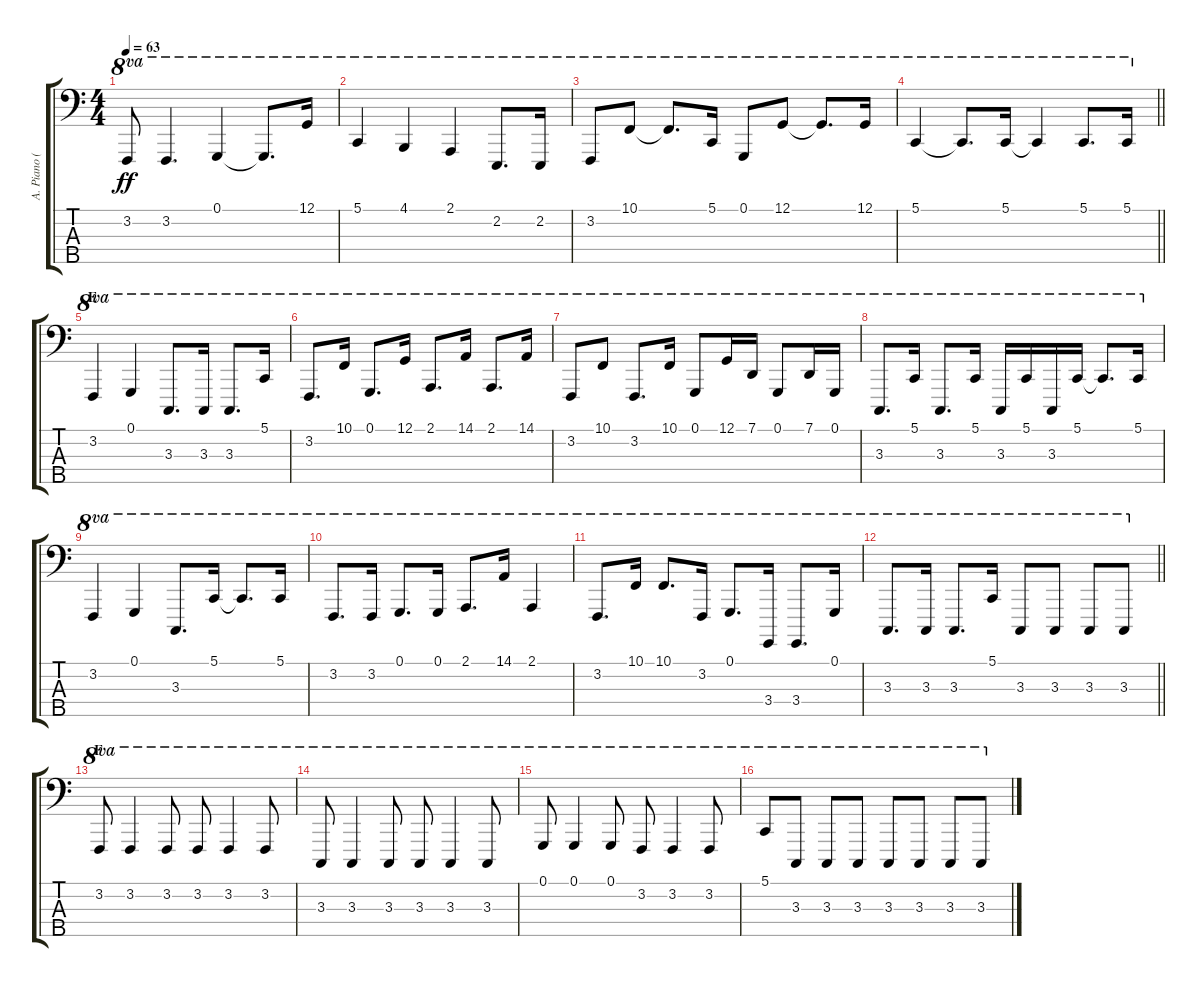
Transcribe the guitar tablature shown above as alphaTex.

\track ("A. Piano (Left Hand)" "A. Piano (") {instrument acousticgrandpiano}
\staff {score tabs}
\tuning (G2 D2 A1 E1 B0) {hide}
\ts (4 4)
\tempo 63
\clef f4
\ks c
3.2.8{ot 8va dy ff} 3.2.4{d ot 8va} 0.1.4{ot 8va} 0.1{t}.8{d ot 8va} 12.1.16{ot 8va} |
5.1.4{ot 8va} 4.1.4{ot 8va} 2.1.4{ot 8va} 2.2.8{d ot 8va} 2.2.16{ot 8va} |
3.2.8{ot 8va} 10.1.8{ot 8va} 10.1{t}.8{d ot 8va} 5.1.16{ot 8va} 0.1.8{ot 8va} 12.1.8{ot 8va} 12.1{t}.8{d ot 8va} 12.1.16{ot 8va} |
\barLineRight lightlight
5.1.4{ot 8va} 5.1{t}.8{d ot 8va} 5.1.16{ot 8va} 5.1{t}.4{ot 8va} 5.1.8{d ot 8va} 5.1.16{ot 8va} |
\section ("" "E")
3.2.4{ot 8va} 0.1.4{ot 8va} 3.3.8{d ot 8va} 3.3.16{ot 8va} 3.3.8{d ot 8va} 5.1.16{ot 8va} |
3.2.8{d ot 8va} 10.1.16{ot 8va} 0.1.8{d ot 8va} 12.1.16{ot 8va} 2.1.8{d ot 8va} 14.1.16{ot 8va} 2.1.8{d ot 8va} 14.1.16{ot 8va} |
3.2.8{ot 8va} 10.1.8{ot 8va} 3.2.8{d ot 8va} 10.1.16{ot 8va} 0.1.8{ot 8va} 12.1.16{ot 8va} 7.1.16{ot 8va} 0.1.8{ot 8va} 7.1.16{ot 8va} 0.1.16{ot 8va} |
3.3.8{d ot 8va} 5.1.16{ot 8va} 3.3.8{d ot 8va} 5.1.16{ot 8va} 3.3.16{ot 8va} 5.1.16{ot 8va} 3.3.16{ot 8va} 5.1.16{ot 8va} 5.1{t}.8{d ot 8va} 5.1.16{ot 8va} |
3.2.4{ot 8va} 0.1.4{ot 8va} 3.3.8{d ot 8va} 5.1.16{ot 8va} 5.1{t}.8{d ot 8va} 5.1.16{ot 8va} |
3.2.8{d ot 8va} 3.2.16{ot 8va} 0.1.8{d ot 8va} 0.1.16{ot 8va} 2.1.8{d ot 8va} 14.1.16{ot 8va} 2.1.4{ot 8va} |
3.2.8{d ot 8va} 10.1.16{ot 8va} 10.1.8{d ot 8va} 3.2.16{ot 8va} 0.1.8{d ot 8va} 3.4.16{ot 8va} 3.4.8{d ot 8va} 0.1.16{ot 8va} |
\barLineRight lightlight
3.3.8{d ot 8va} 3.3.16{ot 8va} 3.3.8{d ot 8va} 5.1.16{ot 8va} 3.3.8{ot 8va} 3.3.8{ot 8va} 3.3.8{ot 8va} 3.3.8{ot 8va} |
\section ("" "F")
3.2.8{ot 8va} 3.2.4{ot 8va} 3.2.8{ot 8va} 3.2.8{ot 8va} 3.2.4{ot 8va} 3.2.8{ot 8va} |
3.3.8{ot 8va} 3.3.4{ot 8va} 3.3.8{ot 8va} 3.3.8{ot 8va} 3.3.4{ot 8va} 3.3.8{ot 8va} |
0.1.8{ot 8va} 0.1.4{ot 8va} 0.1.8{ot 8va} 3.2.8{ot 8va} 3.2.4{ot 8va} 3.2.8{ot 8va} |
5.1.8{ot 8va} 3.3.8{ot 8va} 3.3.8{ot 8va} 3.3.8{ot 8va} 3.3.8{ot 8va} 3.3.8{ot 8va} 3.3.8{ot 8va} 3.3.8{ot 8va}
